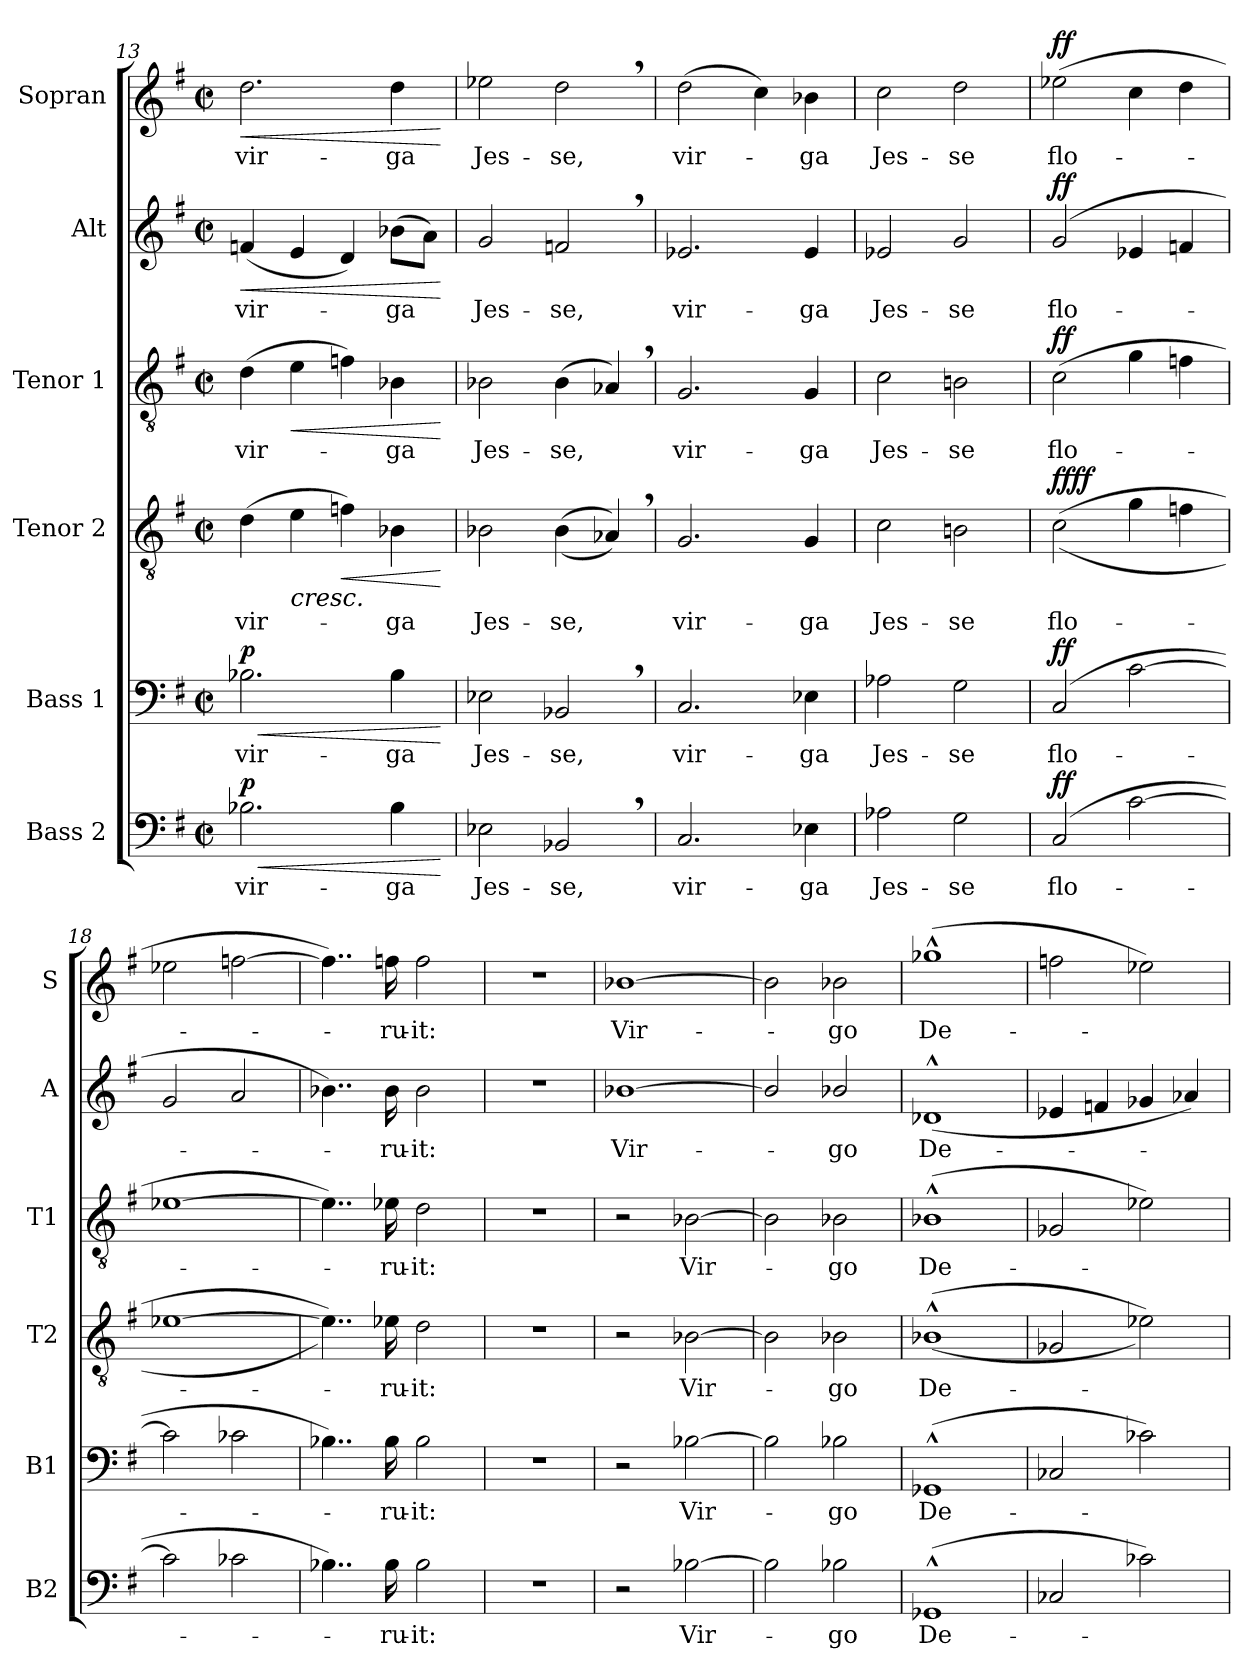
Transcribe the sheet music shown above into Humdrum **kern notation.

**kern	**text	**dynam	**kern	**text	**dynam	**kern	**text	**dynam	**kern	**text	**dynam	**kern	**text	**dynam	**kern	**text	**dynam
*part6	*part6	*part6	*part5	*part5	*part5	*part4	*part4	*part4	*part3	*part3	*part3	*part2	*part2	*part2	*part1	*part1	*part1
*staff6	*staff6	*staff6	*staff5	*staff5	*staff5	*staff4	*staff4	*staff4	*staff3	*staff3	*staff3	*staff2	*staff2	*staff2	*staff1	*staff1	*staff1
*I"Bass 2	*	*	*I"Bass 1	*	*	*I"Tenor 2	*	*	*I"Tenor 1	*	*	*I"Alt	*	*	*I"Sopran	*	*
*I'B2	*	*	*I'B1	*	*	*I'T2	*	*	*I'T1	*	*	*I'A	*	*	*I'S	*	*
*clefF4	*	*	*clefF4	*	*	*clefGv2	*	*	*clefGv2	*	*	*clefG2	*	*	*clefG2	*	*
*k[f#]	*	*	*k[f#]	*	*	*k[f#]	*	*	*k[f#]	*	*	*k[f#]	*	*	*k[f#]	*	*
*G:	*	*	*G:	*	*	*G:	*	*	*G:	*	*	*G:	*	*	*G:	*	*
*M2/2	*	*	*M2/2	*	*	*M2/2	*	*	*M2/2	*	*	*M2/2	*	*	*M2/2	*	*
*met(c|)	*	*	*met(c|)	*	*	*met(c|)	*	*	*met(c|)	*	*	*met(c|)	*	*	*met(c|)	*	*
=13	=13	=13	=13	=13	=13	=13	=13	=13	=13	=13	=13	=13	=13	=13	=13	=13	=13
!	!LO:LY:b	!LO:HP:b	!	!LO:LY:b	!LO:HP:b	!	!LO:LY:b	!	!	!LO:LY:b	!	!	!LO:LY:b	!LO:HP:b	!	!LO:LY:b	!LO:HP:b
!	!	!LO:DY:n=1:a	!	!	!LO:DY:n=1:a	!	!	!	!	!	!	!	!	!	!	!	!
2.B-X\	vir-	< p	2.B-X\	vir-	< p	(4d\	vir-	.	(4d\	vir-	.	(>4fn/	vir-	<	2.dd\	vir-	<
!	!	!	!	!	!	!	!	!LO:HP:b	!	!	!LO:HP:b	!	!	!	!	!	!
.	.	.	.	.	.	4e\	.	<	4e\	.	<	4e/	.	.	.	.	.
!	!	!	!	!	!	!	!	!LO:HP:b	!	!	!	!	!	!	!	!	!
.	.	.	.	.	.	4fn\)	.	<	4fn\)	.	.	4d/)	.	.	.	.	.
!	!LO:LY:b	!	!	!LO:LY:b	!	!	!LO:LY:b	!	!	!LO:LY:b	!	!	!LO:LY:b	!	!	!LO:LY:b	!
4B-\	-ga	.	4B-\	-ga	.	4B-X\	-ga	.	4B-X\	-ga	.	(>8b-X\L	-ga	.	4dd\	-ga	.
.	.	.	.	.	.	.	.	.	.	.	.	8a\J)	.	.	.	.	.
.	.	[	.	.	[	.	.	[ [	.	.	[	.	.	[	.	.	[
!!LO:PB:g=z
=14	=14	=14	=14	=14	=14	=14	=14	=14	=14	=14	=14	=14	=14	=14	=14	=14	=14
!	!LO:LY:b	!	!	!LO:LY:b	!	!	!LO:LY:b	!	!	!LO:LY:b	!	!	!LO:LY:b	!	!	!LO:LY:b	!
2E-X\	Jes-	.	2E-X\	Jes-	.	2B-X\	Jes-	.	2B-X\	Jes-	.	2g/	Jes-	.	2ee-X\	Jes-	.
!	!LO:LY:b	!	!	!LO:LY:b	!	!	!LO:LY:b	!	!	!LO:LY:b	!	!	!LO:LY:b	!	!	!LO:LY:b	!
2BB-X,/	-se,	.	2BB-X,/	-se,	.	(>(>4B-\	-se,	.	(>4B-\	-se,	.	2fn,/	-se,	.	2dd,\	-se,	.
.	.	.	.	.	.	4A-X,/))	.	.	4A-X,/)	.	.	.	.	.	.	.	.
=15	=15	=15	=15	=15	=15	=15	=15	=15	=15	=15	=15	=15	=15	=15	=15	=15	=15
!	!LO:LY:b	!	!	!LO:LY:b	!	!	!LO:LY:b	!	!	!LO:LY:b	!	!	!LO:LY:b	!	!	!LO:LY:b	!
2.C/	vir-	.	2.C/	vir-	.	2.G/	vir-	.	2.G/	vir-	.	2.e-X/	vir-	.	(>2dd\	vir-	.
.	.	.	.	.	.	.	.	.	.	.	.	.	.	.	4cc\)	.	.
!	!LO:LY:b	!	!	!LO:LY:b	!	!	!LO:LY:b	!	!	!LO:LY:b	!	!	!LO:LY:b	!	!	!LO:LY:b	!
4E-X\	-ga	.	4E-X\	-ga	.	4G/	-ga	.	4G/	-ga	.	4e-/	-ga	.	4b-X\	-ga	.
=16	=16	=16	=16	=16	=16	=16	=16	=16	=16	=16	=16	=16	=16	=16	=16	=16	=16
!	!LO:LY:b	!	!	!LO:LY:b	!	!	!LO:LY:b	!	!	!LO:LY:b	!	!	!LO:LY:b	!	!	!LO:LY:b	!
2A-X\	Jes-	.	2A-X\	Jes-	.	2c\	Jes-	.	2c\	Jes-	.	2e-X/	Jes-	.	2cc\	Jes-	.
!	!LO:LY:b	!	!	!LO:LY:b	!	!	!LO:LY:b	!	!	!LO:LY:b	!	!	!LO:LY:b	!	!	!LO:LY:b	!
2G\	-se	.	2G\	-se	.	2Bn\	-se	.	2Bn\	-se	.	2g/	-se	.	2dd\	-se	.
=17	=17	=17	=17	=17	=17	=17	=17	=17	=17	=17	=17	=17	=17	=17	=17	=17	=17
!	!LO:LY:b	!LO:DY:a	!	!LO:LY:b	!LO:DY:a	!	!LO:LY:b	!LO:DY:a	!	!LO:LY:b	!	!	!LO:LY:b	!	!	!LO:LY:b	!
!	!	!	!	!	!	!	!	!LO:DY:n=1:a	!	!	!LO:DY:a	!	!	!LO:DY:a	!	!	!LO:DY:a
(>2C/	flo-	ff	(>2C/	flo-	ff	(>(>2c\	flo-	ff ff	(>2c\	flo-	ff	(>2g/	flo-	ff	(>2ee-X\	flo-	ff
[2c\	.	.	[2c\	.	.	4g\	.	.	4g\	.	.	4e-X/	.	.	4cc\	.	.
.	.	.	.	.	.	4fn\	.	.	4fn\	.	.	4fn/	.	.	4dd\	.	.
=18	=18	=18	=18	=18	=18	=18	=18	=18	=18	=18	=18	=18	=18	=18	=18	=18	=18
2c\]	.	.	2c\]	.	.	[1e-X	.	.	[1e-X	.	.	2g/	.	.	2ee-X\	.	.
2c-X\	.	.	2c-X\	.	.	.	.	.	.	.	.	2a/	.	.	[2ffn\	.	.
=19	=19	=19	=19	=19	=19	=19	=19	=19	=19	=19	=19	=19	=19	=19	=19	=19	=19
4..B-X\)	.	.	4..B-X\)	.	.	4..e-\]))	.	.	4..e-\])	.	.	4..b-X\)	.	.	4..ff\])	.	.
!	!LO:LY:b	!	!	!LO:LY:b	!	!	!LO:LY:b	!	!	!LO:LY:b	!	!	!LO:LY:b	!	!	!LO:LY:b	!
16B-\	-ru-	.	16B-\	-ru-	.	16e-X\	-ru-	.	16e-X\	-ru-	.	16b-\	-ru-	.	16ffn\	-ru-	.
!	!LO:LY:b	!	!	!LO:LY:b	!	!	!LO:LY:b	!	!	!LO:LY:b	!	!	!LO:LY:b	!	!	!LO:LY:b	!
2B-\	-it:	.	2B-\	-it:	.	2d\	-it:	.	2d\	-it:	.	2b-\	-it:	.	2ff\	-it:	.
=20	=20	=20	=20	=20	=20	=20	=20	=20	=20	=20	=20	=20	=20	=20	=20	=20	=20
1r	.	.	1r	.	.	1r	.	.	1r	.	.	1r	.	.	1r	.	.
!!LO:LB:g=z
=21	=21	=21	=21	=21	=21	=21	=21	=21	=21	=21	=21	=21	=21	=21	=21	=21	=21
!	!	!	!	!	!	!	!	!	!	!	!	!	!LO:LY:b	!LO:DY:a	!	!LO:LY:b	!
!	!	!	!	!	!	!	!	!	!	!	!	!	!	!LO:DY:n=1:a	!	!	!LO:DY:a
!	!	!	!	!	!	!	!	!	!	!	!	!	!	!	!	!	!LO:DY:n=1:a
2r	.	.	2r	.	.	2r	.	.	2r	.	.	[1b-X	Vir-	ff other-dynamics	[1b-X	Vir-	other-dynamics ff
!	!LO:LY:b	!LO:DY:a	!	!LO:LY:b	!	!	!LO:LY:b	!	!	!LO:LY:b	!	!	!	!	!	!	!
!	!	!LO:DY:n=1:a	!	!	!LO:DY:a	!	!	!	!	!	!	!	!	!	!	!	!
!	!	!	!	!	!LO:DY:n=1:a	!	!	!LO:DY:a	!	!	!	!	!	!	!	!	!
!	!	!	!	!	!	!	!	!LO:DY:n=1:a	!	!	!	!	!	!	!	!	!
!	!	!	!	!	!	!	!	!LO:DY:n=2:a	!	!	!	!	!	!	!	!	!
!	!	!	!	!	!	!	!	!LO:DY:n=3:a	!	!	!LO:DY:a	!	!	!	!	!	!
!	!	!	!	!	!	!	!	!	!	!	!LO:DY:n=1:a	!	!	!	!	!	!
[2B-X\	Vir-	ff other-dynamics	[2B-X\	Vir-	ff other-dynamics	[2B-X\	Vir-	ff other-dynamics ff other-dynamics	[2B-X\	Vir-	ff other-dynamics	.	.	.	.	.	.
=22	=22	=22	=22	=22	=22	=22	=22	=22	=22	=22	=22	=22	=22	=22	=22	=22	=22
2B-\]	.	.	2B-\]	.	.	2B-\]	.	.	2B-\]	.	.	2b-/]	.	.	2b-\]	.	.
!	!LO:LY:b	!	!	!LO:LY:b	!	!	!LO:LY:b	!	!	!LO:LY:b	!	!	!LO:LY:b	!	!	!LO:LY:b	!
2B-X\	-go	.	2B-X\	-go	.	2B-X\	-go	.	2B-X\	-go	.	2b-X/	-go	.	2b-X\	-go	.
=23	=23	=23	=23	=23	=23	=23	=23	=23	=23	=23	=23	=23	=23	=23	=23	=23	=23
!	!LO:LY:b	!	!	!LO:LY:b	!	!	!LO:LY:b	!	!	!LO:LY:b	!	!	!LO:LY:b	!	!	!LO:LY:b	!
(1GG-X^^	De-	.	(1GG-X^^	De-	.	(>(>1B-X^^	De-	.	(>1B-X^^	De-	.	(1d-X^^	De-	.	(>1gg-X^^	De-	.
=24	=24	=24	=24	=24	=24	=24	=24	=24	=24	=24	=24	=24	=24	=24	=24	=24	=24
2C-X/	.	.	2C-X/	.	.	2G-X/	.	.	2G-X/	.	.	4e-X/	.	.	2ffn\	.	.
.	.	.	.	.	.	.	.	.	.	.	.	4fn/	.	.	.	.	.
2c-X\)	.	.	2c-X\)	.	.	2e-X\))	.	.	2e-X\)	.	.	4g-X/	.	.	2ee-X\)	.	.
.	.	.	.	.	.	.	.	.	.	.	.	4a-X/)	.	.	.	.	.
=	=	=	=	=	=	=	=	=	=	=	=	=	=	=	=	=	=
*-	*-	*-	*-	*-	*-	*-	*-	*-	*-	*-	*-	*-	*-	*-	*-	*-	*-
